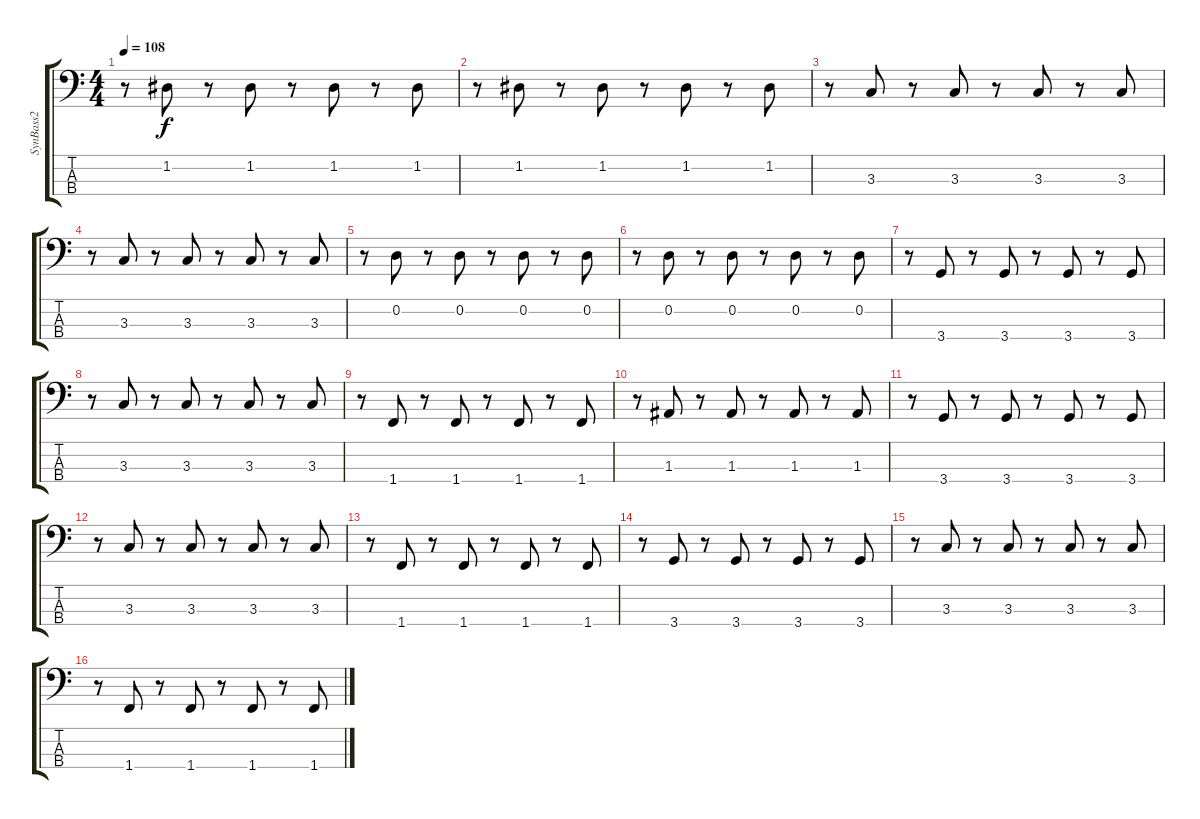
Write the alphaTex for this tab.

\track ("SynBass2" "SynBass2") {instrument synthbass2}
\staff {score tabs}
\tuning (G2 D2 A1 E1) {hide}
\ts (4 4)
\tempo 108
\clef f4
\ks c
r.8{dy f} 1.2.8 r.8 1.2.8 r.8 1.2.8 r.8 1.2.8 |
r.8 1.2.8 r.8 1.2.8 r.8 1.2.8 r.8 1.2.8 |
r.8 3.3.8 r.8 3.3.8 r.8 3.3.8 r.8 3.3.8 |
r.8 3.3.8 r.8 3.3.8 r.8 3.3.8 r.8 3.3.8 |
r.8 0.2.8 r.8 0.2.8 r.8 0.2.8 r.8 0.2.8 |
r.8 0.2.8 r.8 0.2.8 r.8 0.2.8 r.8 0.2.8 |
r.8 3.4.8 r.8 3.4.8 r.8 3.4.8 r.8 3.4.8 |
r.8 3.3.8 r.8 3.3.8 r.8 3.3.8 r.8 3.3.8 |
r.8 1.4.8 r.8 1.4.8 r.8 1.4.8 r.8 1.4.8 |
r.8 1.3.8 r.8 1.3.8 r.8 1.3.8 r.8 1.3.8 |
r.8 3.4.8 r.8 3.4.8 r.8 3.4.8 r.8 3.4.8 |
r.8 3.3.8 r.8 3.3.8 r.8 3.3.8 r.8 3.3.8 |
r.8 1.4.8 r.8 1.4.8 r.8 1.4.8 r.8 1.4.8 |
r.8 3.4.8 r.8 3.4.8 r.8 3.4.8 r.8 3.4.8 |
r.8 3.3.8 r.8 3.3.8 r.8 3.3.8 r.8 3.3.8 |
r.8 1.4.8 r.8 1.4.8 r.8 1.4.8 r.8 1.4.8
